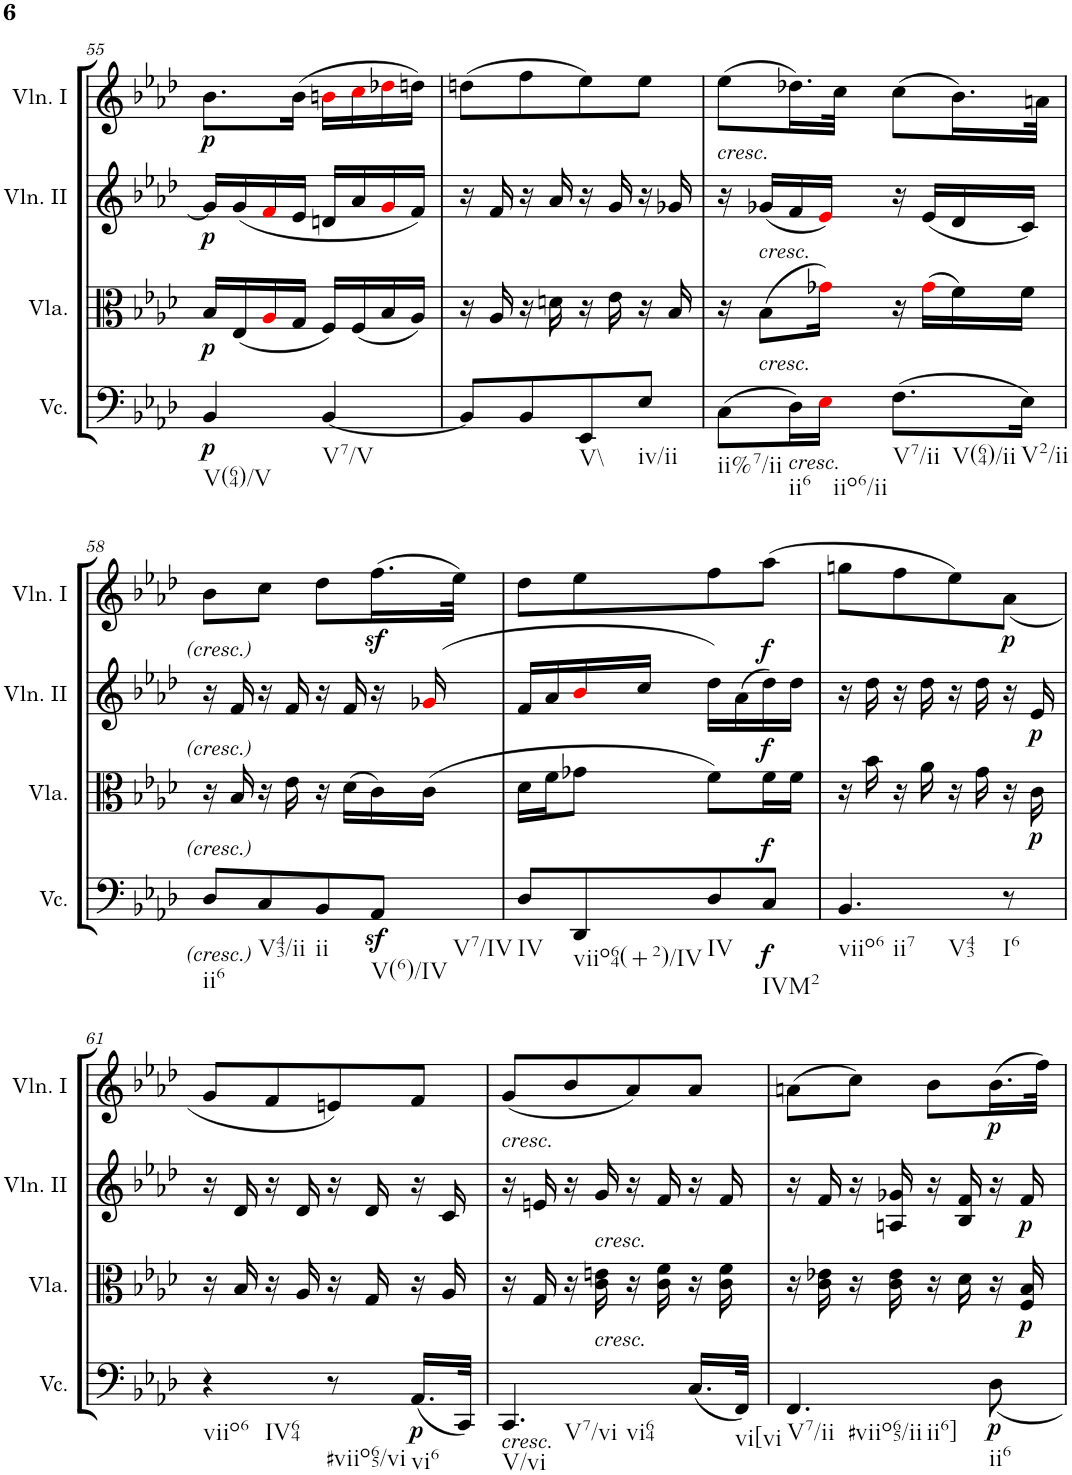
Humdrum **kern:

**kern	**dynam	**kern	**dynam	**kern	**dynam	**kern	**dynam
*part4	*part4	*part3	*part3	*part2	*part2	*part1	*part1
*staff4	*staff4	*staff3	*staff3	*staff2	*staff2	*staff1	*staff1
*I"Violoncello	*	*I"Viola	*	*I"Violino II	*	*I"Violino I	*
*I'Vc.	*	*I'Vla.	*	*I'Vln. II	*	*I'Vln. I	*
!!LO:PB:g=z
*clefF4	*	*clefC3	*	*clefG2	*	*clefG2	*
*k[b-e-a-d-]	*	*k[b-e-a-d-]	*	*k[b-e-a-d-]	*	*k[b-e-a-d-]	*
*M2/4	*	*M2/4	*	*M2/4	*	*M2/4	*
=55	=55	=55	=55	=55	=55	=55	=55
!LO:TX:b:t=V(64)/V	!	!	!	!	!	!	!
!	!LO:DY:b	!	!LO:DY:b	!	!LO:DY:b	!	!LO:DY:b
4BB-/	p	16B-/LL	p	16g/LL]	p	8.b-\L	p
.	.	(16E-/	.	(16g/	.	.	.
.	.	16A-i/	.	16fi/	.	.	.
.	.	16G/JJ	.	16e-/JJ	.	(16b-\Jk	.
!LO:TX:b:t=V7/V	!	!	!	!	!	!	!
[4BB-/	.	16F/LL)	.	16dn/LL	.	16bni\LL	.
.	.	(16F/	.	16a-/	.	16cci\	.
.	.	16B-/	.	16gi/	.	16dd-Xi\	.
.	.	16A-/JJ)	.	16f/JJ)	.	16ddn\JJ)	.
=56	=56	=56	=56	=56	=56	=56	=56
8BB-/L]	.	16r	.	16r	.	(8ddn\L	.
.	.	16A-/	.	16f/	.	.	.
8BB-/	.	16r	.	16r	.	8ff\	.
.	.	16dn\	.	16a-/	.	.	.
!LO:TX:b:t=V\\	!	!	!	!	!	!	!
8EE-/	.	16r	.	16r	.	8ee-\)	.
.	.	16e-\	.	16g/	.	.	.
!LO:TX:b:t=iv/ii	!	!	!	!	!	!	!
8E-/J	.	16r	.	16r	.	8ee-\J	.
.	.	16B-/	.	16g-X/	.	.	.
=57	=57	=57	=57	=57	=57	=57	=57
!	!	!	!	!	!	!LO:TX:b:i:t=cresc.	!
!LO:TX:b:t=ii%7/ii	!	!	!	!	!	!	!
(8C\L	.	16r	.	16r	.	(8ee-\L	.
!	!	!	!	!LO:TX:b:i:t=cresc.	!	!	!
!	!	!LO:TX:b:i:t=cresc.	!	!	!	!	!
.	.	(8B-\L	.	(16g-X/LL	.	.	.
!LO:TX:b:i:t=cresc.	!	!	!	!	!	!	!
!LO:TX:b:t=ii6	!	!	!	!	!	!	!
16D-\L)	.	.	.	16f/	.	16.dd-X\L)	.
!LO:TX:b:t=iio6/ii	!	!	!	!	!	!	!
16E-i\JJ	.	16g-Xi\Jk)	.	16e-i/JJ)	.	.	.
.	.	.	.	.	.	32cc\JJk	.
!LO:TX:b:t=V7/ii	!	!	!	!	!	!	!
!LO:TX:b:t=V(64)/ii	!	!	!	!	!	!	!
(8.F\L	.	16r	.	16r	.	(8cc\L	.
.	.	(16g-i\LL	.	(16e-/LL	.	.	.
.	.	16f\)	.	16d-/	.	16.b-\L)	.
!LO:TX:b:t=V2/ii	!	!	!	!	!	!	!
16E-\Jk)	.	16f\JJ	.	16c/JJ)	.	.	.
.	.	.	.	.	.	32an\JJk	.
!!LO:LB:g=z
=58	=58	=58	=58	=58	=58	=58	=58
!LO:TX:b:t=ii6	!	!	!	!	!	!	!
8D-/L	.	16r	.	16r	.	8b-\L	.
.	.	16B-/	.	16f/	.	.	.
!LO:TX:b:t=V43/ii	!	!	!	!	!	!	!
8C/	.	16r	.	16r	.	8cc\J	.
.	.	16e-\	.	16f/	.	.	.
!LO:TX:b:t=ii	!	!	!	!	!	!	!
8BB-/	.	16r	.	16r	.	8dd-\L	.
.	.	(16d-\LL	.	16f/	.	.	.
!LO:TX:b:t=V(6)/IV	!	!	!	!	!	!	!
!LO:TX:b:t=V7/IV	!	!	!	!	!	!	!
8AA-z</J	.	16c\)	.	16r	.	(16.ffz<\L	.
.	.	(16c\JJ	.	(>16g-Xi/	.	.	.
.	.	.	.	.	.	32ee-\JJk)	.
=59	=59	=59	=59	=59	=59	=59	=59
!LO:TX:b:t=IV	!	!	!	!	!	!	!
8D-/L	.	16d-\LL	.	16f/LL	.	8dd-\L	.
.	.	16f\J	.	16a-/	.	.	.
!LO:TX:b:t=viio64(+2)/IV	!	!	!	!	!	!	!
8DD-/	.	8g-X\J	.	16b-i/	.	8ee-\	.
.	.	.	.	16cc/JJ	.	.	.
!LO:TX:b:t=IV	!	!	!	!	!	!	!
8D-/	.	8f\L)	.	16dd-\LL)	.	8ff\	.
.	.	.	.	(16a-\	.	.	.
!LO:TX:b:t=IVM2	!	!	!	!	!	!	!
!	!LO:DY:b	!	!LO:DY:b	!	!LO:DY:b	!	!LO:DY:b
8C/J	f	16f\L	f	16dd-\)	f	(8aa-\J	f
.	.	16f\JJ	.	16dd-\JJ	.	.	.
=60	=60	=60	=60	=60	=60	=60	=60
!LO:TX:b:t=viio6	!	!	!	!	!	!	!
!LO:TX:b:t=ii7	!	!	!	!	!	!	!
!LO:TX:b:t=V43	!	!	!	!	!	!	!
4.BB-/	.	16r	.	16r	.	8ggn\L	.
.	.	16b-\	.	16dd-\	.	.	.
.	.	16r	.	16r	.	8ff\	.
.	.	16a-\	.	16dd-\	.	.	.
.	.	16r	.	16r	.	8ee-\)	.
.	.	16g\	.	16dd-\	.	.	.
!LO:TX:b:t=I6	!	!	!	!	!	!	!
!	!	!	!	!	!	!	!LO:DY:b
8r	.	16r	.	16r	.	(<8a-\J	p
!	!	!	!LO:DY:b	!	!LO:DY:b	!	!
.	.	16c\	p	16e-/	p	.	.
!!LO:LB:g=z
=61	=61	=61	=61	=61	=61	=61	=61
!LO:TX:b:t=viio6	!	!	!	!	!	!	!
!LO:TX:b:t=IV64	!	!	!	!	!	!	!
4r	.	16r	.	16r	.	8g/L	.
.	.	16B-/	.	16d-/	.	.	.
.	.	16r	.	16r	.	8f/	.
.	.	16A-/	.	16d-/	.	.	.
!LO:TX:b:t=#viio65/vi	!	!	!	!	!	!	!
8r	.	16r	.	16r	.	8en/)	.
.	.	16G/	.	16d-/	.	.	.
!LO:TX:b:t=vi6	!	!	!	!	!	!	!
!	!LO:DY:b	!	!	!	!	!	!
(16.AA-/LL	p	16r	.	16r	.	8f/J	.
.	.	16A-/	.	16c/	.	.	.
32CC/JJk)	.	.	.	.	.	.	.
=62	=62	=62	=62	=62	=62	=62	=62
!	!	!	!	!	!	!LO:TX:b:i:t=cresc.	!
!LO:TX:b:i:t=cresc.	!	!	!	!	!	!	!
!LO:TX:b:t=V/vi	!	!	!	!	!	!	!
!LO:TX:b:t=V7/vi	!	!	!	!	!	!	!
!LO:TX:b:t=vi64	!	!	!	!	!	!	!
4.CC/	.	16r	.	16r	.	(8g/L	.
.	.	16G/	.	16en/	.	.	.
.	.	16r	.	16r	.	8b-/	.
!	!	!	!	!LO:TX:b:i:t=cresc.	!	!	!
!	!	!LO:TX:b:i:t=cresc.	!	!	!	!	!
.	.	16c\ 16en\	.	16g/	.	.	.
.	.	16r	.	16r	.	8a-/)	.
.	.	16c\ 16f\	.	16f/	.	.	.
(16.C/LL	.	16r	.	16r	.	8a-/J	.
.	.	16c\ 16f\	.	16f/	.	.	.
!LO:TX:b:t=vi[vi	!	!	!	!	!	!	!
32FF/JJk)	.	.	.	.	.	.	.
=63	=63	=63	=63	=63	=63	=63	=63
!LO:TX:b:t=V7/ii	!	!	!	!	!	!	!
!LO:TX:b:t=#viio65/ii	!	!	!	!	!	!	!
!LO:TX:b:t=ii6]	!	!	!	!	!	!	!
4.FF/	.	16r	.	16r	.	(8an\L	.
.	.	16c\ 16e-X\	.	16f/	.	.	.
.	.	16r	.	16r	.	8cc\J)	.
.	.	16c\ 16e-\	.	16An/ 16g-X/	.	.	.
.	.	16r	.	16r	.	8b-\L	.
.	.	16d-\	.	16B-/ 16f/	.	.	.
!LO:TX:b:t=ii6	!	!	!	!	!	!	!
!	!LO:DY:b	!	!	!	!	!	!LO:DY:b
8D-\	p	16r	.	16r	.	(16.b-\L	p
!	!	!	!LO:DY:b	!	!LO:DY:b	!	!
.	.	16F/ 16B-/	p	16f/	p	.	.
.	.	.	.	.	.	32ff\JJk)	.
=	=	=	=	=	=	=	=
*-	*-	*-	*-	*-	*-	*-	*-
